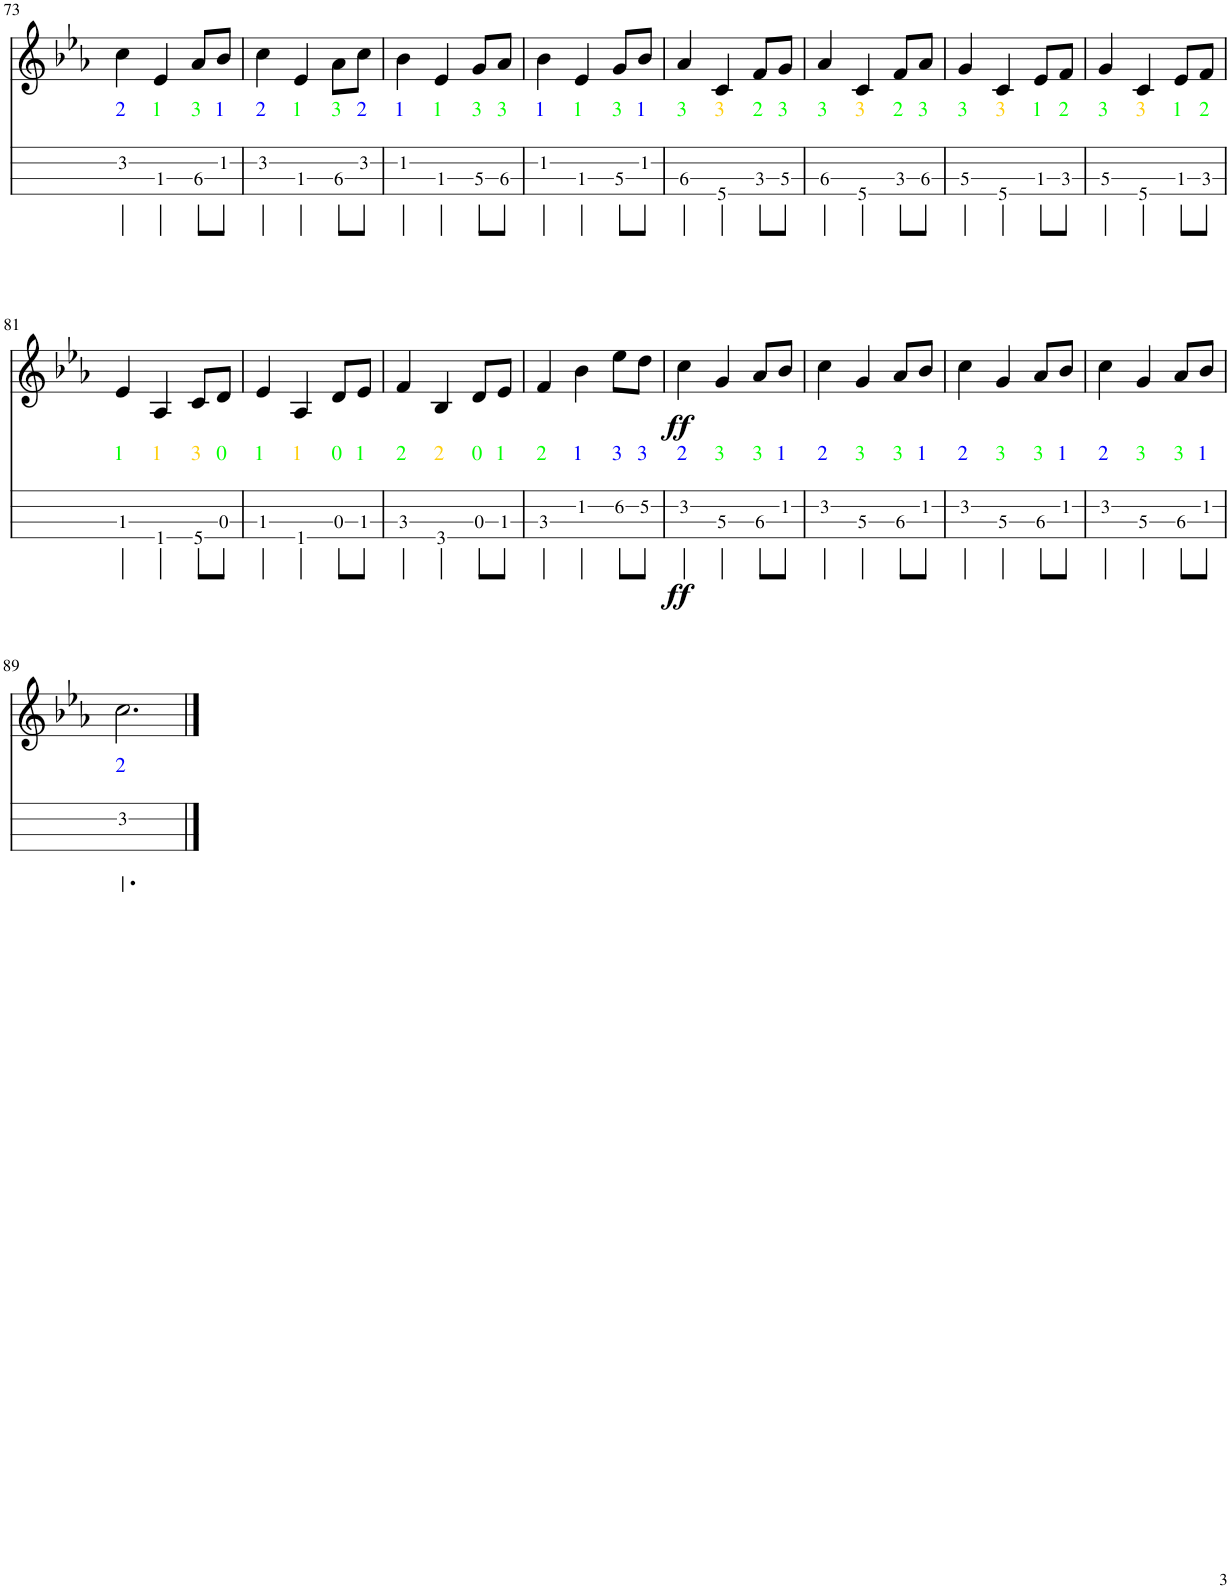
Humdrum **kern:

**kern	**dynam	**kern	**dynam
*part2	*part2	*part1	*part1
*staff2	*staff2	*staff1	*staff1
*I"Mandolin [Tablature]	*	*I"Violon	*
*	*	*I'Vln	*
!!LO:PB:g=z
*	*	*clefG2	*
*k[b-e-a-]	*	*k[b-e-a-]	*
*M3/4	*	*M3/4	*
=73	=73	=73	=73
!LO:TX:a:color=#0000FF:t=2	!	!	!
4cc\	.	4cc\	.
!LO:TX:a:color=#00FF00:t=1	!	!	!
4e-\	.	4e-/	.
!LO:TX:a:color=#00FF00:t=3	!	!	!
8a-\L	.	8a-/L	.
!LO:TX:a:color=#0000FF:t=1	!	!	!
8b-\J	.	8b-/J	.
=74	=74	=74	=74
!LO:TX:a:color=#0000FF:t=2	!	!	!
4cc\	.	4cc\	.
!LO:TX:a:color=#00FF00:t=1	!	!	!
4e-\	.	4e-/	.
!LO:TX:a:color=#00FF00:t=3	!	!	!
8a-\L	.	8a-\L	.
!LO:TX:a:color=#0000FF:t=2	!	!	!
8cc\J	.	8cc\J	.
=75	=75	=75	=75
!LO:TX:a:color=#0000FF:t=1	!	!	!
4b-\	.	4b-\	.
!LO:TX:a:color=#00FF00:t=1	!	!	!
4e-\	.	4e-/	.
!LO:TX:a:color=#00FF00:t=3	!	!	!
8g\L	.	8g/L	.
!LO:TX:a:color=#00FF00:t=3	!	!	!
8a-\J	.	8a-/J	.
=76	=76	=76	=76
!LO:TX:a:color=#0000FF:t=1	!	!	!
4b-\	.	4b-\	.
!LO:TX:a:color=#00FF00:t=1	!	!	!
4e-\	.	4e-/	.
!LO:TX:a:color=#00FF00:t=3	!	!	!
8g\L	.	8g/L	.
!LO:TX:a:color=#0000FF:t=1	!	!	!
8b-\J	.	8b-/J	.
=77	=77	=77	=77
!LO:TX:a:color=#00FF00:t=3	!	!	!
4a-\	.	4a-/	.
!LO:TX:a:color=#FFCF0F:t=3	!	!	!
4c\	.	4c/	.
!LO:TX:a:color=#00FF00:t=2	!	!	!
8f\L	.	8f/L	.
!LO:TX:a:color=#00FF00:t=3	!	!	!
8g\J	.	8g/J	.
=78	=78	=78	=78
!LO:TX:a:color=#00FF00:t=3	!	!	!
4a-\	.	4a-/	.
!LO:TX:a:color=#FFCF0F:t=3	!	!	!
4c\	.	4c/	.
!LO:TX:a:color=#00FF00:t=2	!	!	!
8f\L	.	8f/L	.
!LO:TX:a:color=#00FF00:t=3	!	!	!
8a-\J	.	8a-/J	.
=79	=79	=79	=79
!LO:TX:a:color=#00FF00:t=3	!	!	!
4g\	.	4g/	.
!LO:TX:a:color=#FFCF0F:t=3	!	!	!
4c\	.	4c/	.
!LO:TX:a:color=#00FF00:t=1	!	!	!
8e-\L	.	8e-/L	.
!LO:TX:a:color=#00FF00:t=2	!	!	!
8f\J	.	8f/J	.
=80	=80	=80	=80
!LO:TX:a:color=#00FF00:t=3	!	!	!
4g\	.	4g/	.
!LO:TX:a:color=#FFCF0F:t=3	!	!	!
4c\	.	4c/	.
!LO:TX:a:color=#00FF00:t=1	!	!	!
8e-\L	.	8e-/L	.
!LO:TX:a:color=#00FF00:t=2	!	!	!
8f\J	.	8f/J	.
!!LO:LB:g=z
=81	=81	=81	=81
!LO:TX:a:color=#00FF00:t=1	!	!	!
4e-\	.	4e-/	.
!LO:TX:a:color=#FFCF0F:t=1	!	!	!
4A-\	.	4A-/	.
!LO:TX:a:color=#FFCF0F:t=3	!	!	!
8c\L	.	8c/L	.
!LO:TX:a:color=#00FF00:t=0	!	!	!
8d\J	.	8d/J	.
=82	=82	=82	=82
!LO:TX:a:color=#00FF00:t=1	!	!	!
4e-\	.	4e-/	.
!LO:TX:a:color=#FFCF0F:t=1	!	!	!
4A-\	.	4A-/	.
!LO:TX:a:color=#00FF00:t=0	!	!	!
8d\L	.	8d/L	.
!LO:TX:a:color=#00FF00:t=1	!	!	!
8e-\J	.	8e-/J	.
=83	=83	=83	=83
!LO:TX:a:color=#00FF00:t=2	!	!	!
4f\	.	4f/	.
!LO:TX:a:color=#FFCF0F:t=2	!	!	!
4B-\	.	4B-/	.
!LO:TX:a:color=#00FF00:t=0	!	!	!
8d\L	.	8d/L	.
!LO:TX:a:color=#00FF00:t=1	!	!	!
8e-\J	.	8e-/J	.
=84	=84	=84	=84
!LO:TX:a:color=#00FF00:t=2	!	!	!
4f\	.	4f/	.
!LO:TX:a:color=#0000FF:t=1	!	!	!
4b-\	.	4b-\	.
!LO:TX:a:color=#0000FF:t=3	!	!	!
8ee-\L	.	8ee-\L	.
!LO:TX:a:color=#0000FF:t=3	!	!	!
8dd\J	.	8dd\J	.
=85	=85	=85	=85
!LO:TX:a:color=#0000FF:t=2	!	!	!
!	!LO:DY:b	!	!LO:DY:b
4cc\	ff	4cc\	ff
!LO:TX:a:color=#00FF00:t=3	!	!	!
4g\	.	4g/	.
!LO:TX:a:color=#00FF00:t=3	!	!	!
8a-\L	.	8a-/L	.
!LO:TX:a:color=#0000FF:t=1	!	!	!
8b-\J	.	8b-/J	.
=86	=86	=86	=86
!LO:TX:a:color=#0000FF:t=2	!	!	!
4cc\	.	4cc\	.
!LO:TX:a:color=#00FF00:t=3	!	!	!
4g\	.	4g/	.
!LO:TX:a:color=#00FF00:t=3	!	!	!
8a-\L	.	8a-/L	.
!LO:TX:a:color=#0000FF:t=1	!	!	!
8b-\J	.	8b-/J	.
=87	=87	=87	=87
!LO:TX:a:color=#0000FF:t=2	!	!	!
4cc\	.	4cc\	.
!LO:TX:a:color=#00FF00:t=3	!	!	!
4g\	.	4g/	.
!LO:TX:a:color=#00FF00:t=3	!	!	!
8a-\L	.	8a-/L	.
!LO:TX:a:color=#0000FF:t=1	!	!	!
8b-\J	.	8b-/J	.
=88	=88	=88	=88
!LO:TX:a:color=#0000FF:t=2	!	!	!
4cc\	.	4cc\	.
!LO:TX:a:color=#00FF00:t=3	!	!	!
4g\	.	4g/	.
!LO:TX:a:color=#00FF00:t=3	!	!	!
8a-\L	.	8a-/L	.
!LO:TX:a:color=#0000FF:t=1	!	!	!
8b-\J	.	8b-/J	.
!!LO:LB:g=z
=89	=89	=89	=89
!LO:TX:a:color=#0000FF:t=2	!	!	!
2.cc\	.	2.cc\	.
==	==	==	==
*-	*-	*-	*-
